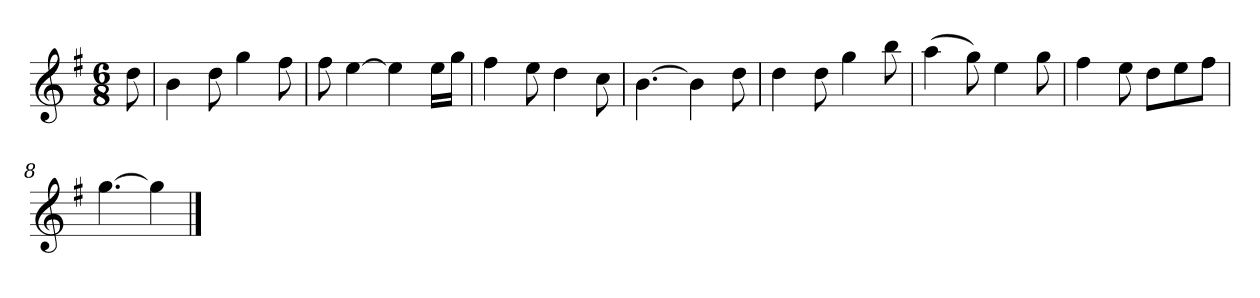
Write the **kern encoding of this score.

**kern
*part1
*staff1
*k[f#]
*M6/8
*MM120
=
8dd
=1
4b
8dd
4gg
8ff#
=2
8ff#
[4ee
4ee]
16eeLL
16ggJJ
=3
4ff#
8ee
4dd
8cc
=4
[4.b
4b]
8dd
=5
4dd
8dd
4gg
8bb
=6
(4aa
8gg)
4ee
8gg
=7
4ff#
8ee
8ddL
8ee
8ff#J
=8
[4.gg
4gg]
==
*-
